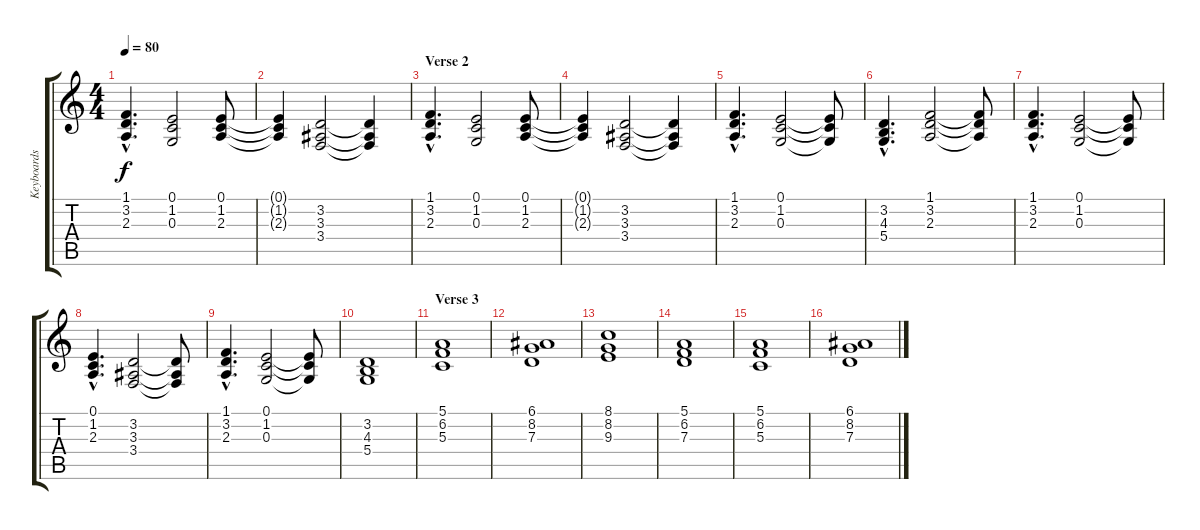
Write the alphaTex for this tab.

\track ("Keyboards" "Keyboards") {instrument reedorgan}
\staff {score tabs}
\tuning (E4 B3 G3 D3 A2 E2) {hide}
\ts (4 4)
\tempo 80
\clef g2
\ks c
(1.1{hac} 3.2{hac} 2.3{hac}).4{d dy f} (0.1 1.2 0.3).2 (0.1 1.2 2.3).8 |
(0.1{t} 1.2{t} 2.3{t}).4 (3.2 3.3 3.4).2 (3.2{t} 3.3{t} 3.4{t}).4 |
\section ("" "Verse 2")
(1.1{hac} 3.2{hac} 2.3{hac}).4{d} (0.1 1.2 0.3).2 (0.1 1.2 2.3).8 |
(0.1{t} 1.2{t} 2.3{t}).4 (3.2 3.3 3.4).2 (3.2{t} 3.3{t} 3.4{t}).4 |
(1.1{hac} 3.2{hac} 2.3{hac}).4{d} (0.1 1.2 0.3).2 (0.1{t} 1.2{t} 0.3{t}).8 |
(3.2{hac} 4.3{hac} 5.4{hac}).4{d} (1.1 3.2 2.3).2 (1.1{t} 3.2{t} 2.3{t}).8 |
(1.1{hac} 3.2{hac} 2.3{hac}).4{d} (0.1 1.2 0.3).2 (0.1{t} 1.2{t} 0.3{t}).8 |
(0.1{hac} 1.2{hac} 2.3{hac}).4{d} (3.2 3.3 3.4).2 (3.2{t} 3.3{t} 3.4{t}).8 |
(1.1{hac} 3.2{hac} 2.3{hac}).4{d} (0.1 1.2 0.3).2 (0.1{t} 1.2{t} 0.3{t}).8 |
(3.2 4.3 5.4).1 |
\section ("" "Verse 3")
(5.1 6.2 5.3).1 |
(6.1 8.2 7.3).1 |
(8.1 8.2 9.3).1 |
(5.1 6.2 7.3).1 |
(5.1 6.2 5.3).1 |
(6.1 8.2 7.3).1
